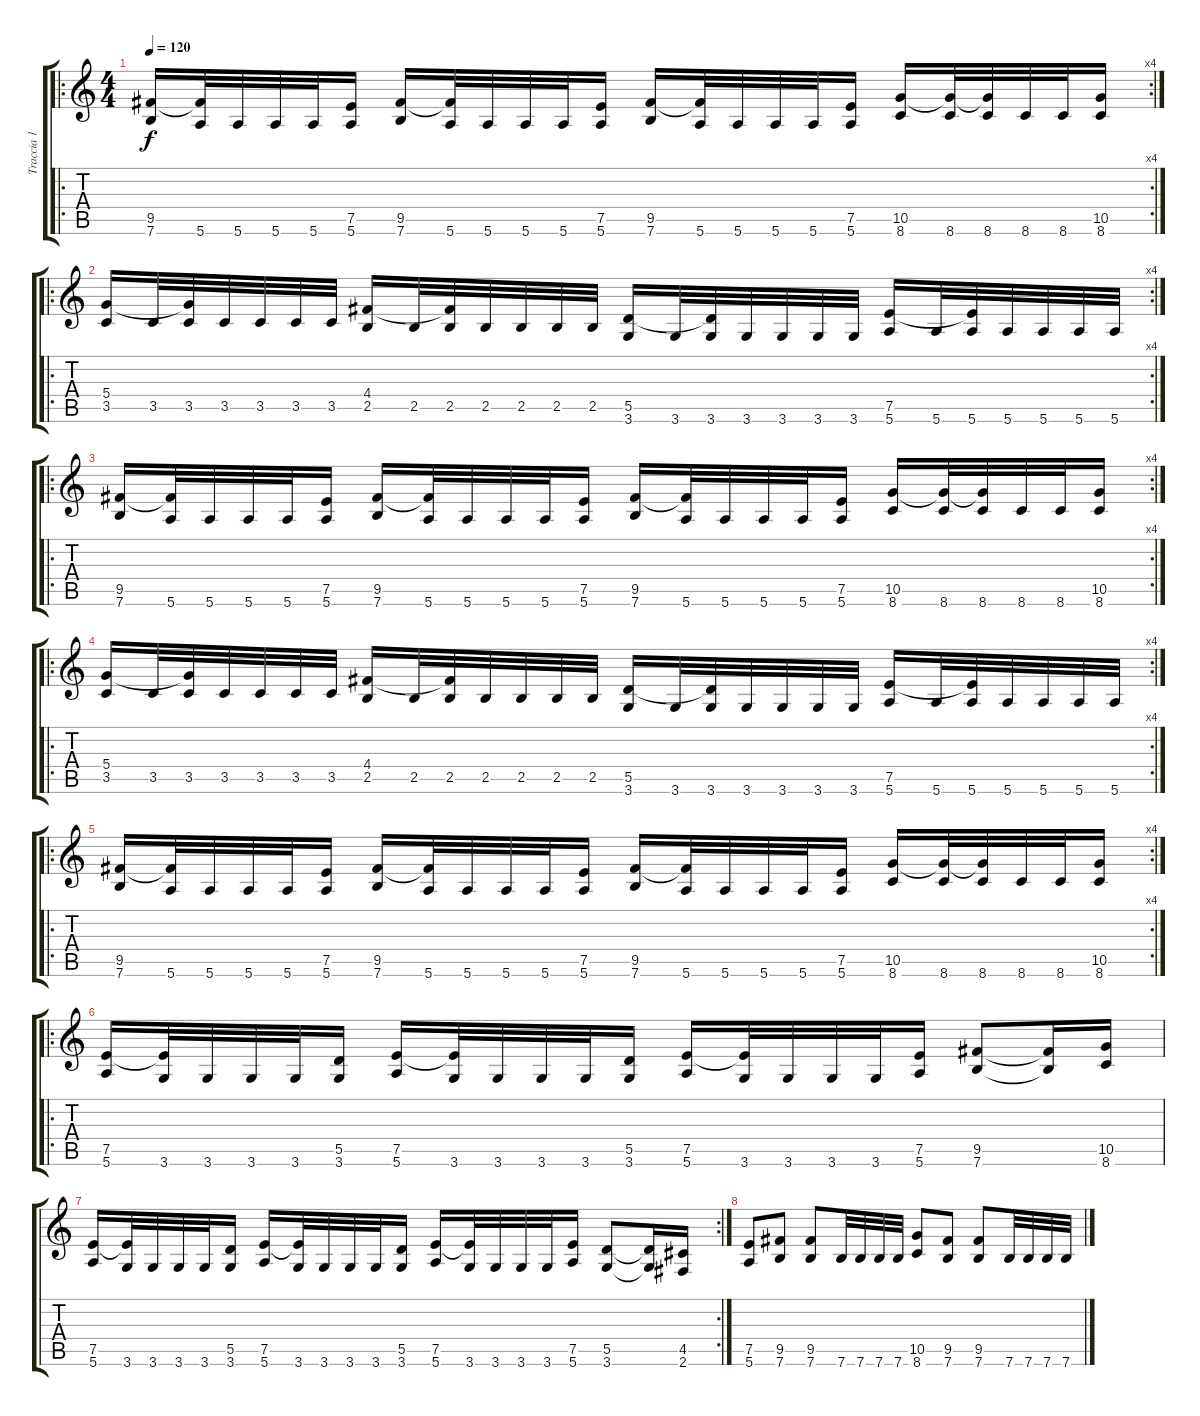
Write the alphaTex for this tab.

\track ("Traccia 1" "Traccia 1") {instrument distortionguitar}
\staff {score tabs}
\tuning (E4 B3 G3 D3 A2 E2) {hide}
\ro
\rc 4
\ts (4 4)
\tempo 120
\clef g2
\ks c
(9.5 7.6).16{dy f} (9.5{t} 5.6).32 5.6.32 5.6.32 5.6.32 (7.5 5.6).16 (9.5 7.6).16 (9.5{t} 5.6).32 5.6.32 5.6.32 5.6.32 (7.5 5.6).16 (9.5 7.6).16 (9.5{t} 5.6).32 5.6.32 5.6.32 5.6.32 (7.5 5.6).16 (10.5 8.6).16 (10.5{t} 8.6).32 (10.5{t} 8.6).32 8.6.32 8.6.32 (10.5 8.6).16 |
\ro
\rc 4
(5.4 3.5).16 3.5.32 (5.4{t} 3.5).32 3.5.32 3.5.32 3.5.32 3.5.32 (4.4 2.5).16 2.5.32 (4.4{t} 2.5).32 2.5.32 2.5.32 2.5.32 2.5.32 (5.5 3.6).16 3.6.32 (5.5{t} 3.6).32 3.6.32 3.6.32 3.6.32 3.6.32 (7.5 5.6).16 5.6.32 (7.5{t} 5.6).32 5.6.32 5.6.32 5.6.32 5.6.32 |
\ro
\rc 4
(9.5 7.6).16 (9.5{t} 5.6).32 5.6.32 5.6.32 5.6.32 (7.5 5.6).16 (9.5 7.6).16 (9.5{t} 5.6).32 5.6.32 5.6.32 5.6.32 (7.5 5.6).16 (9.5 7.6).16 (9.5{t} 5.6).32 5.6.32 5.6.32 5.6.32 (7.5 5.6).16 (10.5 8.6).16 (10.5{t} 8.6).32 (10.5{t} 8.6).32 8.6.32 8.6.32 (10.5 8.6).16 |
\ro
\rc 4
(5.4 3.5).16 3.5.32 (5.4{t} 3.5).32 3.5.32 3.5.32 3.5.32 3.5.32 (4.4 2.5).16 2.5.32 (4.4{t} 2.5).32 2.5.32 2.5.32 2.5.32 2.5.32 (5.5 3.6).16 3.6.32 (5.5{t} 3.6).32 3.6.32 3.6.32 3.6.32 3.6.32 (7.5 5.6).16 5.6.32 (7.5{t} 5.6).32 5.6.32 5.6.32 5.6.32 5.6.32 |
\ro
\rc 4
(9.5 7.6).16 (9.5{t} 5.6).32 5.6.32 5.6.32 5.6.32 (7.5 5.6).16 (9.5 7.6).16 (9.5{t} 5.6).32 5.6.32 5.6.32 5.6.32 (7.5 5.6).16 (9.5 7.6).16 (9.5{t} 5.6).32 5.6.32 5.6.32 5.6.32 (7.5 5.6).16 (10.5 8.6).16 (10.5{t} 8.6).32 (10.5{t} 8.6).32 8.6.32 8.6.32 (10.5 8.6).16 |
\ro
(7.5 5.6).16 (7.5{t} 3.6).32 3.6.32 3.6.32 3.6.32 (5.5 3.6).16 (7.5 5.6).16 (7.5{t} 3.6).32 3.6.32 3.6.32 3.6.32 (5.5 3.6).16 (7.5 5.6).16 (7.5{t} 3.6).32 3.6.32 3.6.32 3.6.32 (7.5 5.6).16 (9.5 7.6).8 (9.5{t} 7.6{t}).16 (10.5 8.6).16 |
\rc 2
(7.5 5.6).16 (7.5{t} 3.6).32 3.6.32 3.6.32 3.6.32 (5.5 3.6).16 (7.5 5.6).16 (7.5{t} 3.6).32 3.6.32 3.6.32 3.6.32 (5.5 3.6).16 (7.5 5.6).16 (7.5{t} 3.6).32 3.6.32 3.6.32 3.6.32 (7.5 5.6).16 (5.5 3.6).8 (5.5{t} 3.6{t}).16 (4.5 2.6).16 |
(7.5 5.6).8 (9.5 7.6).8 (9.5 7.6).8 7.6.32 7.6.32 7.6.32 7.6.32 (10.5 8.6).8 (9.5 7.6).8 (9.5 7.6).8 7.6.32 7.6.32 7.6.32 7.6.32
